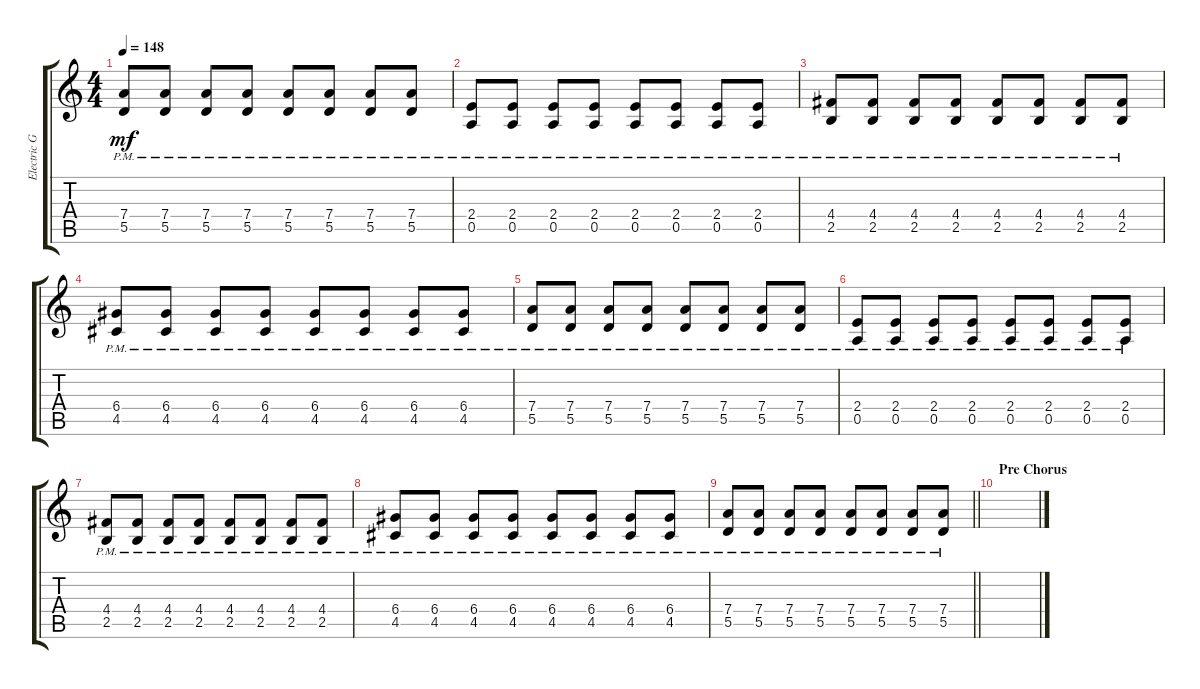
\track ("Electric GuitarTom" "Electric G") {instrument distortionguitar}
\staff {score tabs}
\tuning (E4 B3 G3 D3 A2 E2) {hide}
\ts (4 4)
\tempo 148
\clef g2
\ks c
(7.4{pm} 5.5{pm}).8{dy mf} (7.4{pm} 5.5{pm}).8 (7.4{pm} 5.5{pm}).8 (7.4{pm} 5.5{pm}).8 (7.4{pm} 5.5{pm}).8 (7.4{pm} 5.5{pm}).8 (7.4{pm} 5.5{pm}).8 (7.4{pm} 5.5{pm}).8 |
(2.4{pm} 0.5{pm}).8 (2.4{pm} 0.5{pm}).8 (2.4{pm} 0.5{pm}).8 (2.4{pm} 0.5{pm}).8 (2.4{pm} 0.5{pm}).8 (2.4{pm} 0.5{pm}).8 (2.4{pm} 0.5{pm}).8 (2.4{pm} 0.5{pm}).8 |
(4.4{pm} 2.5{pm}).8 (4.4{pm} 2.5{pm}).8 (4.4{pm} 2.5{pm}).8 (4.4{pm} 2.5{pm}).8 (4.4{pm} 2.5{pm}).8 (4.4{pm} 2.5{pm}).8 (4.4{pm} 2.5{pm}).8 (4.4{pm} 2.5{pm}).8 |
(6.4{pm} 4.5{pm}).8 (6.4{pm} 4.5{pm}).8 (6.4{pm} 4.5{pm}).8 (6.4{pm} 4.5{pm}).8 (6.4{pm} 4.5{pm}).8 (6.4{pm} 4.5{pm}).8 (6.4{pm} 4.5{pm}).8 (6.4{pm} 4.5{pm}).8 |
(7.4{pm} 5.5{pm}).8 (7.4{pm} 5.5{pm}).8 (7.4{pm} 5.5{pm}).8 (7.4{pm} 5.5{pm}).8 (7.4{pm} 5.5{pm}).8 (7.4{pm} 5.5{pm}).8 (7.4{pm} 5.5{pm}).8 (7.4{pm} 5.5{pm}).8 |
(2.4{pm} 0.5{pm}).8 (2.4{pm} 0.5{pm}).8 (2.4{pm} 0.5{pm}).8 (2.4{pm} 0.5{pm}).8 (2.4{pm} 0.5{pm}).8 (2.4{pm} 0.5{pm}).8 (2.4{pm} 0.5{pm}).8 (2.4{pm} 0.5{pm}).8 |
(4.4{pm} 2.5{pm}).8 (4.4{pm} 2.5{pm}).8 (4.4{pm} 2.5{pm}).8 (4.4{pm} 2.5{pm}).8 (4.4{pm} 2.5{pm}).8 (4.4{pm} 2.5{pm}).8 (4.4{pm} 2.5{pm}).8 (4.4{pm} 2.5{pm}).8 |
(6.4{pm} 4.5{pm}).8 (6.4{pm} 4.5{pm}).8 (6.4{pm} 4.5{pm}).8 (6.4{pm} 4.5{pm}).8 (6.4{pm} 4.5{pm}).8 (6.4{pm} 4.5{pm}).8 (6.4{pm} 4.5{pm}).8 (6.4{pm} 4.5{pm}).8 |
\barLineRight lightlight
(7.4{pm} 5.5{pm}).8 (7.4{pm} 5.5{pm}).8 (7.4{pm} 5.5{pm}).8 (7.4{pm} 5.5{pm}).8 (7.4{pm} 5.5{pm}).8 (7.4{pm} 5.5{pm}).8 (7.4{pm} 5.5{pm}).8 (7.4{pm} 5.5{pm}).8 |
\section ("" "Pre Chorus")
